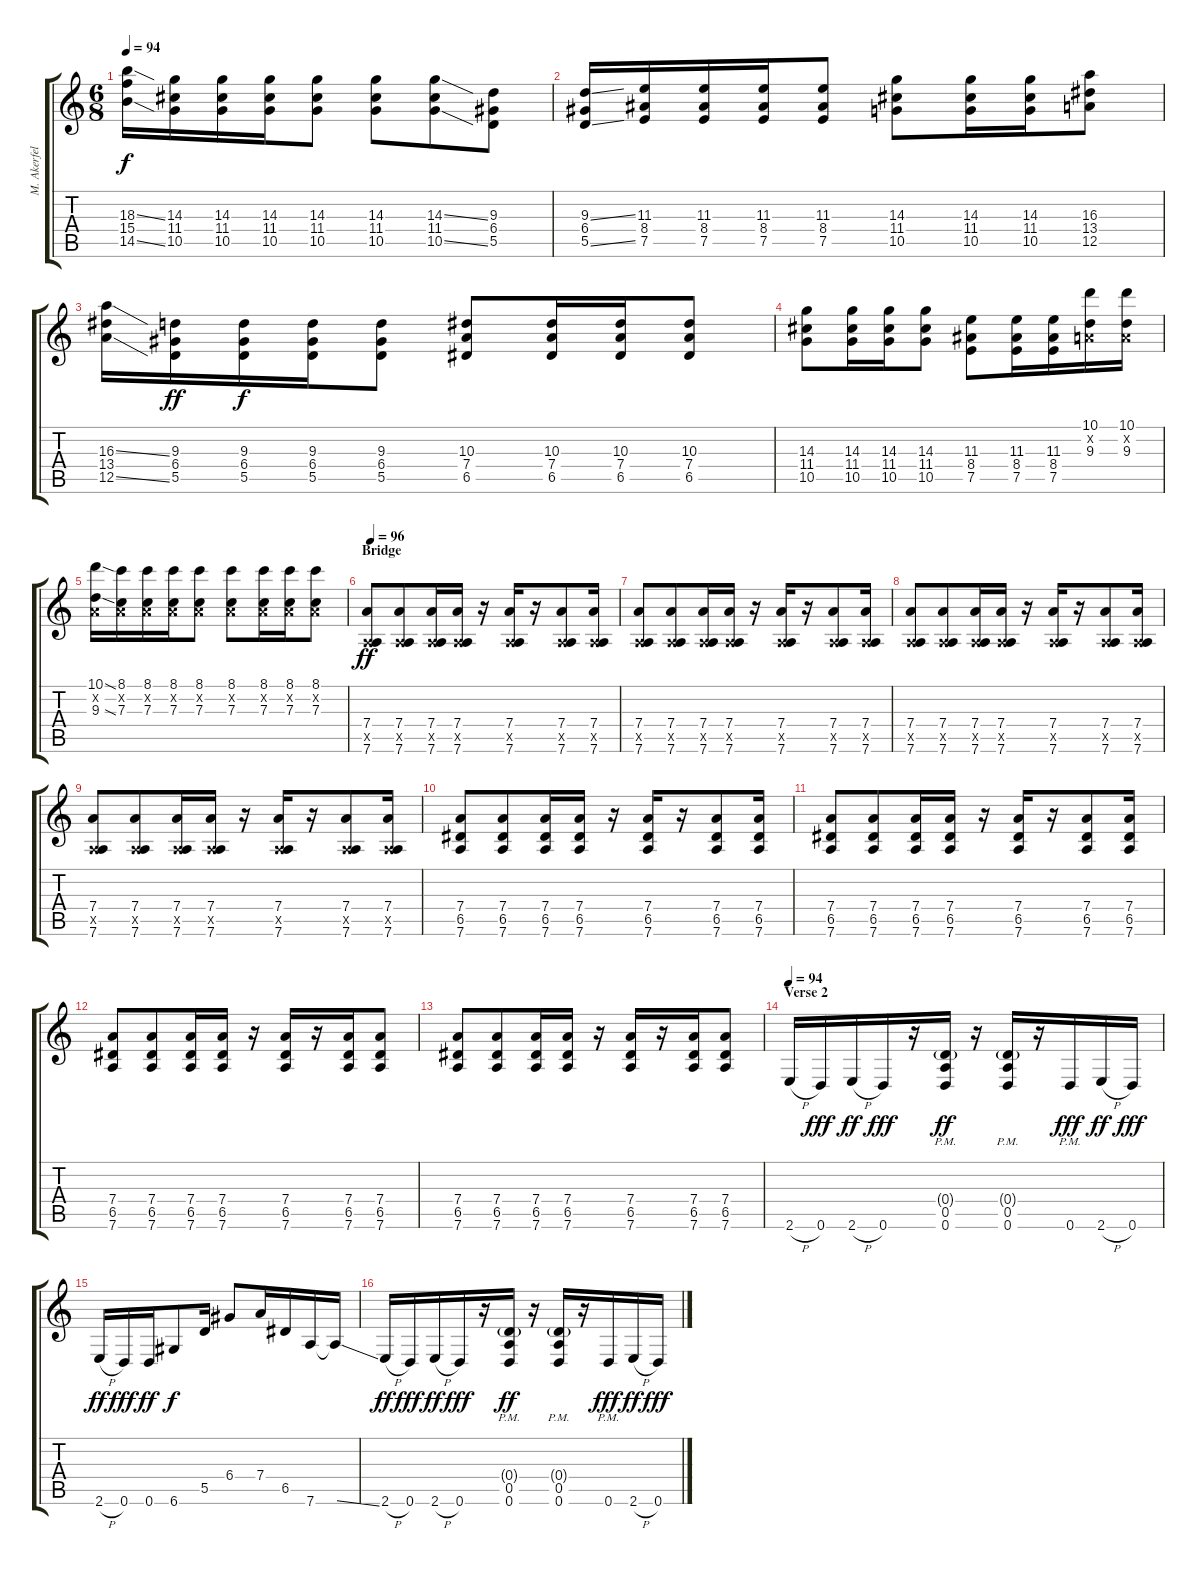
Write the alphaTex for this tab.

\track ("M. Akerfeldt" "M. Akerfel") {instrument distortionguitar}
\staff {score tabs}
\tuning (E4 A3 F3 D3 A2 D2) {hide}
\ts (6 8)
\tempo 94
\clef g2
\ks c
(18.3{ss} 15.4 14.5{ss}).16{dy f} (14.3 11.4 10.5).16 (14.3 11.4 10.5).16 (14.3 11.4 10.5).16 (14.3 11.4 10.5).8 (14.3 11.4 10.5).8 (14.3{ss} 11.4 10.5{ss}).8 (9.3 6.4 5.5).8 |
(9.3{ss} 6.4 5.5{ss}).16 (11.3 8.4 7.5).16 (11.3 8.4 7.5).16 (11.3 8.4 7.5).16 (11.3 8.4 7.5).8 (14.3 11.4 10.5).8 (14.3 11.4 10.5).16 (14.3 11.4 10.5).16 (16.3 13.4 12.5).8 |
(16.3{ss} 13.4 12.5{ss}).16 (9.3 6.4 5.5).16{dy ff} (9.3 6.4 5.5).16{dy f} (9.3 6.4 5.5).16 (9.3 6.4 5.5).8 (10.3 7.4 6.5).8 (10.3 7.4 6.5).16 (10.3 7.4 6.5).16 (10.3 7.4 6.5).8 |
(14.3 11.4 10.5).8 (14.3 11.4 10.5).16 (14.3 11.4 10.5).16 (14.3 11.4 10.5).8 (11.3 8.4 7.5).8 (11.3 8.4 7.5).16 (11.3 8.4 7.5).16 (10.1 0.2{x} 9.3).16 (10.1 0.2{x} 9.3).16 |
(10.1{ss} 0.2{x} 9.3{ss}).16 (8.1 0.2{x} 7.3).16 (8.1 0.2{x} 7.3).16 (8.1 0.2{x} 7.3).16 (8.1 0.2{x} 7.3).8 (8.1 0.2{x} 7.3).8 (8.1 0.2{x} 7.3).16 (8.1 0.2{x} 7.3).16 (8.1 0.2{x} 7.3).8 |
\section ("" "Bridge")
\tempo 96
(7.4 0.5{x} 7.6).8{dy ff} (7.4 0.5{x} 7.6).8 (7.4 0.5{x} 7.6).16 (7.4 0.5{x} 7.6).16 r.16 (7.4 0.5{x} 7.6).16 r.16 (7.4 0.5{x} 7.6).8 (7.4 0.5{x} 7.6).16 |
(7.4 0.5{x} 7.6).8 (7.4 0.5{x} 7.6).8 (7.4 0.5{x} 7.6).16 (7.4 0.5{x} 7.6).16 r.16 (7.4 0.5{x} 7.6).16 r.16 (7.4 0.5{x} 7.6).8 (7.4 0.5{x} 7.6).16 |
(7.4 0.5{x} 7.6).8 (7.4 0.5{x} 7.6).8 (7.4 0.5{x} 7.6).16 (7.4 0.5{x} 7.6).16 r.16 (7.4 0.5{x} 7.6).16 r.16 (7.4 0.5{x} 7.6).8 (7.4 0.5{x} 7.6).16 |
(7.4 0.5{x} 7.6).8 (7.4 0.5{x} 7.6).8 (7.4 0.5{x} 7.6).16 (7.4 0.5{x} 7.6).16 r.16 (7.4 0.5{x} 7.6).16 r.16 (7.4 0.5{x} 7.6).8 (7.4 0.5{x} 7.6).16 |
(7.4 6.5 7.6).8 (7.4 6.5 7.6).8 (7.4 6.5 7.6).16 (7.4 6.5 7.6).16 r.16 (7.4 6.5 7.6).16 r.16 (7.4 6.5 7.6).8 (7.4 6.5 7.6).16 |
(7.4 6.5 7.6).8 (7.4 6.5 7.6).8 (7.4 6.5 7.6).16 (7.4 6.5 7.6).16 r.16 (7.4 6.5 7.6).16 r.16 (7.4 6.5 7.6).8 (7.4 6.5 7.6).16 |
(7.4 6.5 7.6).8 (7.4 6.5 7.6).8 (7.4 6.5 7.6).16 (7.4 6.5 7.6).16 r.16 (7.4 6.5 7.6).16 r.16 (7.4 6.5 7.6).16 (7.4 6.5 7.6).8 |
(7.4 6.5 7.6).8 (7.4 6.5 7.6).8 (7.4 6.5 7.6).16 (7.4 6.5 7.6).16 r.16 (7.4 6.5 7.6).16 r.16 (7.4 6.5 7.6).16 (7.4 6.5 7.6).8 |
\section ("" "Verse 2")
\tempo 94
2.6{h}.16 0.6.16{dy fff} 2.6{h}.16{dy ff} 0.6.16{dy fff} r.16 (0.4{g} 0.5 0.6{pm}).16{dy ff} r.16 (0.4{g} 0.5 0.6{pm}).16 r.16 0.6{pm}.16{dy fff} 2.6{h}.16{dy ff} 0.6.16{dy fff} |
2.6{h}.16{dy ff} 0.6.16{dy fff} 0.6.16{dy ff} 6.6.8{dy f} 5.5.16 6.4.8 7.4.16 6.5.16 7.6.16 7.6{ss t}.16 |
2.6{h}.16{dy ff} 0.6.16{dy fff} 2.6{h}.16{dy ff} 0.6.16{dy fff} r.16 (0.4{g} 0.5 0.6{pm}).16{dy ff} r.16 (0.4{g} 0.5 0.6{pm}).16 r.16 0.6{pm}.16{dy fff} 2.6{h}.16{dy ff} 0.6.16{dy fff}
